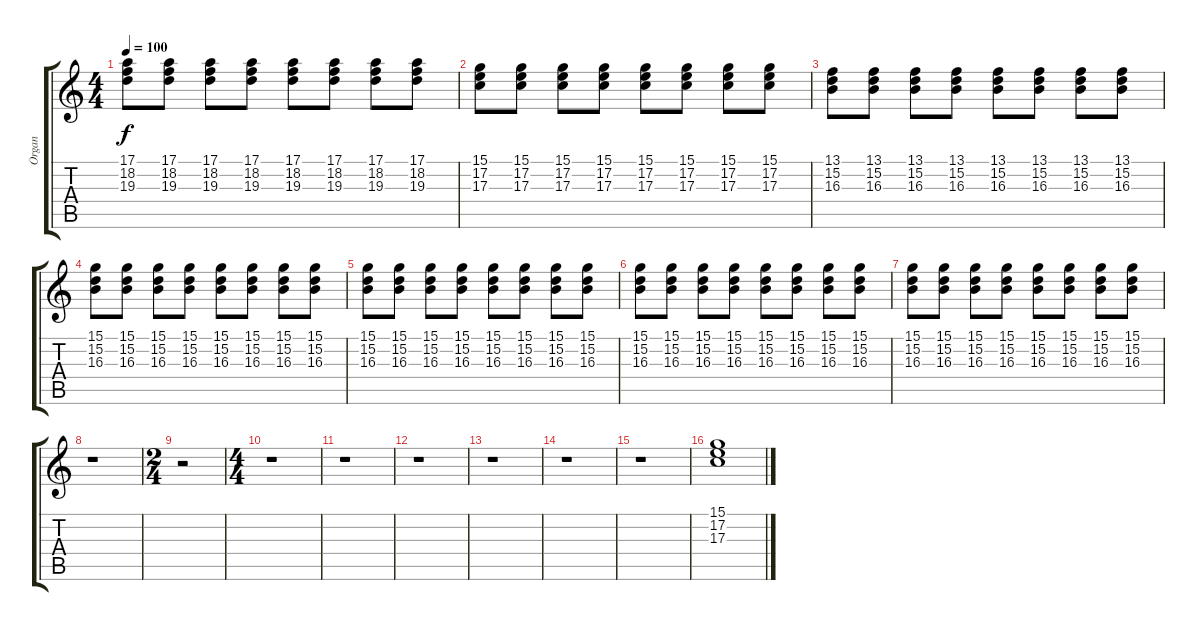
\track ("Organ" "Organ") {instrument drawbarorgan}
\staff {score tabs}
\tuning (E4 B3 G3 D3 A2 E2) {hide}
\ts (4 4)
\tempo 100
\clef g2
\ks c
(17.1 18.2 19.3).8{dy f} (17.1 18.2 19.3).8 (17.1 18.2 19.3).8 (17.1 18.2 19.3).8 (17.1 18.2 19.3).8 (17.1 18.2 19.3).8 (17.1 18.2 19.3).8 (17.1 18.2 19.3).8 |
(15.1 17.2 17.3).8 (15.1 17.2 17.3).8 (15.1 17.2 17.3).8 (15.1 17.2 17.3).8 (15.1 17.2 17.3).8 (15.1 17.2 17.3).8 (15.1 17.2 17.3).8 (15.1 17.2 17.3).8 |
(13.1 15.2 16.3).8 (13.1 15.2 16.3).8 (13.1 15.2 16.3).8 (13.1 15.2 16.3).8 (13.1 15.2 16.3).8 (13.1 15.2 16.3).8 (13.1 15.2 16.3).8 (13.1 15.2 16.3).8 |
(15.1 15.2 16.3).8 (15.1 15.2 16.3).8 (15.1 15.2 16.3).8 (15.1 15.2 16.3).8 (15.1 15.2 16.3).8 (15.1 15.2 16.3).8 (15.1 15.2 16.3).8 (15.1 15.2 16.3).8 |
(15.1 15.2 16.3).8 (15.1 15.2 16.3).8 (15.1 15.2 16.3).8 (15.1 15.2 16.3).8 (15.1 15.2 16.3).8 (15.1 15.2 16.3).8 (15.1 15.2 16.3).8 (15.1 15.2 16.3).8 |
(15.1 15.2 16.3).8 (15.1 15.2 16.3).8 (15.1 15.2 16.3).8 (15.1 15.2 16.3).8 (15.1 15.2 16.3).8 (15.1 15.2 16.3).8 (15.1 15.2 16.3).8 (15.1 15.2 16.3).8 |
(15.1 15.2 16.3).8 (15.1 15.2 16.3).8 (15.1 15.2 16.3).8 (15.1 15.2 16.3).8 (15.1 15.2 16.3).8 (15.1 15.2 16.3).8 (15.1 15.2 16.3).8 (15.1 15.2 16.3).8 |
r.1 |
\ts (2 4)
r.2 |
\ts (4 4)
r.1 |
r.1 |
r.1 |
r.1 |
r.1 |
r.1 |
(15.1 17.2 17.3).1
